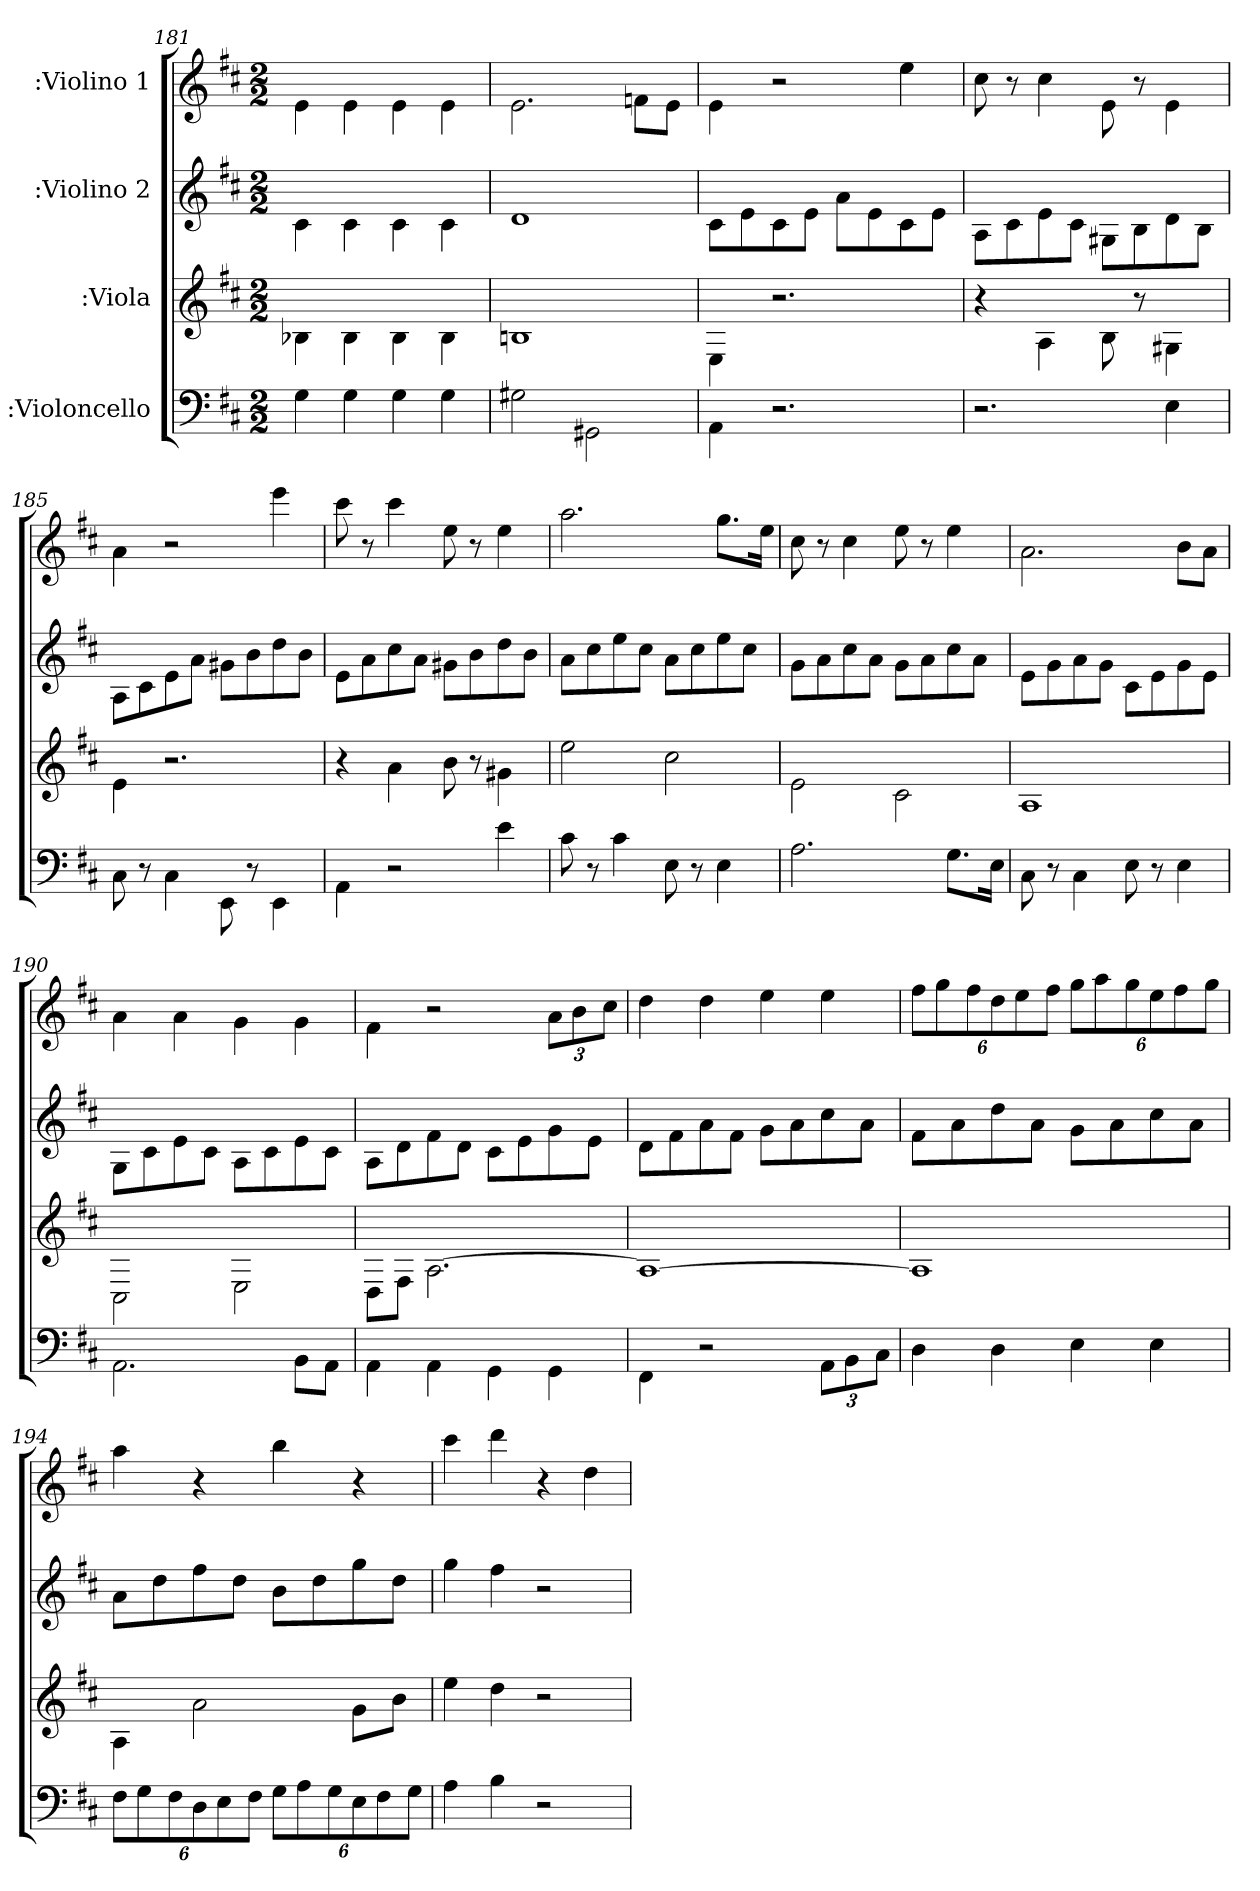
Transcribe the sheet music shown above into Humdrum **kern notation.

**kern	**kern	**kern	**kern
*part4	*part3	*part2	*part1
*staff4	*staff3	*staff2	*staff1
*I":Violoncello	*I":Viola	*I":Violino 2	*I":Violino 1
*k[f#c#]	*k[f#c#]	*k[f#c#]	*k[f#c#]
*D:	*D:	*D:	*D:
*M2/2	*M2/2	*M2/2	*M2/2
=181	=181	=181	=181
4G\	4B-X\	4c#\	4e\
4G\	4B-\	4c#\	4e\
4G\	4B-\	4c#\	4e\
4G\	4B-\	4c#\	4e\
=182	=182	=182	=182
2G#X\	1Bn\	1d\	2.e\
2GG#\	.	.	.
.	.	.	8fn\L
.	.	.	8e\J
=183	=183	=183	=183
4AA\	4E\	8c#\L	4e\
.	.	8e\	.
2.r	2.r	8c#\	2r
.	.	8e\J	.
.	.	8a\L	.
.	.	8e\	.
.	.	8c#\	4ee\
.	.	8e\J	.
=184	=184	=184	=184
2.r	4r	8A\L	8cc#\
.	.	8c#\	8r
.	4A\	8e\	4cc#\
.	.	8c#\J	.
.	8B\	8G#X\L	8e\
.	8r	8B\	8r
4E\	4G#X\	8d\	4e\
.	.	8B\J	.
=185	=185	=185	=185
8C#\	4e\	8A\L	4a\
8r	.	8c#\	.
4C#\	2.r	8e\	2r
.	.	8a\J	.
8EE\	.	8g#X\L	.
8r	.	8b\	.
4EE\	.	8dd\	4eee\
.	.	8b\J	.
=186	=186	=186	=186
4AA\	4r	8e\L	8ccc#\
.	.	8a\	8r
2r	4a\	8cc#\	4ccc#\
.	.	8a\J	.
.	8b\	8g#X\L	8ee\
.	8r	8b\	8r
4e\	4g#X\	8dd\	4ee\
.	.	8b\J	.
=187	=187	=187	=187
8c#\	2ee\	8a\L	2.aa\
8r	.	8cc#\	.
4c#\	.	8ee\	.
.	.	8cc#\J	.
8E\	2cc#\	8a\L	.
8r	.	8cc#\	.
4E\	.	8ee\	8.gg\L
.	.	8cc#\J	.
.	.	.	16ee\Jk
=188	=188	=188	=188
2.A\	2e\	8g\L	8cc#\
.	.	8a\	8r
.	.	8cc#\	4cc#\
.	.	8a\J	.
.	2c#\	8g\L	8ee\
.	.	8a\	8r
8.G\L	.	8cc#\	4ee\
.	.	8a\J	.
16E\Jk	.	.	.
=189	=189	=189	=189
8C#\	1A\	8e\L	2.a\
8r	.	8g\	.
4C#\	.	8a\	.
.	.	8g\J	.
8E\	.	8c#\L	.
8r	.	8e\	.
4E\	.	8g\	8b\L
.	.	8e\J	8a\J
=190	=190	=190	=190
2.AA\	2C#\	8G\L	4a\
.	.	8c#\	.
.	.	8e\	4a\
.	.	8c#\J	.
.	2E\	8A\L	4g\
.	.	8c#\	.
8BB\L	.	8e\	4g\
8AA\J	.	8c#\J	.
=191	=191	=191	=191
4AA\	8D\L	8A\L	4f#\
.	8F#\J	8d\	.
4AA\	[2.A\	8f#\	2r
.	.	8d\J	.
4GG\	.	8c#\L	.
.	.	8e\	.
4GG\	.	8g\	12a\L
.	.	.	12b\
.	.	8e\J	.
.	.	.	12cc#\J
=192	=192	=192	=192
4FF#\	1A\_	8d\L	4dd\
.	.	8f#\	.
2r	.	8a\	4dd\
.	.	8f#\J	.
.	.	8g\L	4ee\
.	.	8a\	.
12AA\L	.	8cc#\	4ee\
12BB\	.	.	.
.	.	8a\J	.
12C#\J	.	.	.
=193	=193	=193	=193
4D\	1A\]	8f#\L	12ff#\L
.	.	.	12gg\
.	.	8a\	.
.	.	.	12ff#\
4D\	.	8dd\	12dd\
.	.	.	12ee\
.	.	8a\J	.
.	.	.	12ff#\J
4E\	.	8g\L	12gg\L
.	.	.	12aa\
.	.	8a\	.
.	.	.	12gg\
4E\	.	8cc#\	12ee\
.	.	.	12ff#\
.	.	8a\J	.
.	.	.	12gg\J
=194	=194	=194	=194
12F#\L	4A\	8a\L	4aa\
12G\	.	.	.
.	.	8dd\	.
12F#\	.	.	.
12D\	2a\	8ff#\	4r
12E\	.	.	.
.	.	8dd\J	.
12F#\J	.	.	.
12G\L	.	8b\L	4bb\
12A\	.	.	.
.	.	8dd\	.
12G\	.	.	.
12E\	8g\L	8gg\	4r
12F#\	.	.	.
.	8b\J	8dd\J	.
12G\J	.	.	.
=195	=195	=195	=195
4A\	4ee\	4gg\	4ccc#\
4B\	4dd\	4ff#\	4ddd\
2r	2r	2r	4r
.	.	.	4dd\
=	=	=	=
*-	*-	*-	*-
